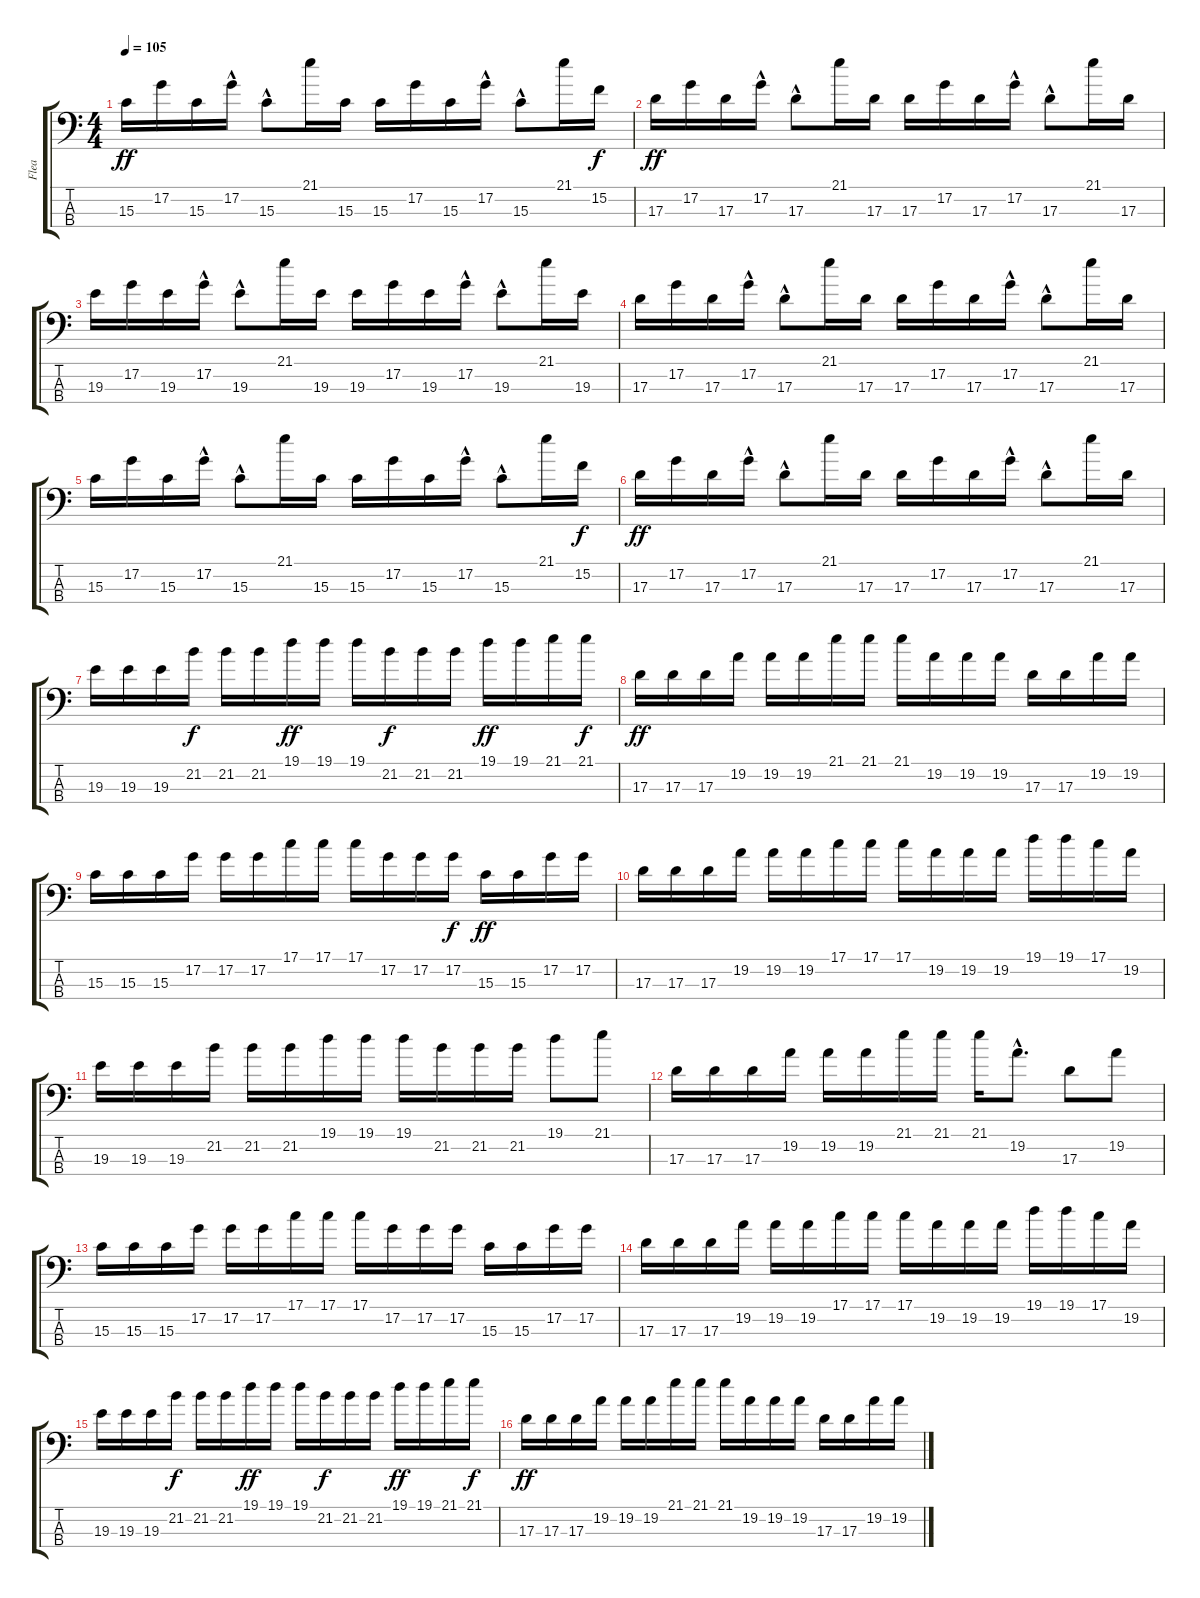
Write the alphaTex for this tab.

\track ("Flea" "Flea") {instrument electricbassfinger}
\staff {score tabs}
\tuning (G2 D2 A1 E1) {hide}
\ts (4 4)
\tempo 105
\clef f4
\ks c
15.3.16{dy ff} 17.2.16 15.3.16 17.2{hac}.16 15.3{hac}.8 21.1.16 15.3.16 15.3.16 17.2.16 15.3.16 17.2{hac}.16 15.3{hac}.8 21.1.16 15.2.16{dy f} |
17.3.16{dy ff} 17.2.16 17.3.16 17.2{hac}.16 17.3{hac}.8 21.1.16 17.3.16 17.3.16 17.2.16 17.3.16 17.2{hac}.16 17.3{hac}.8 21.1.16 17.3.16 |
19.3.16 17.2.16 19.3.16 17.2{hac}.16 19.3{hac}.8 21.1.16 19.3.16 19.3.16 17.2.16 19.3.16 17.2{hac}.16 19.3{hac}.8 21.1.16 19.3.16 |
17.3.16 17.2.16 17.3.16 17.2{hac}.16 17.3{hac}.8 21.1.16 17.3.16 17.3.16 17.2.16 17.3.16 17.2{hac}.16 17.3{hac}.8 21.1.16 17.3.16 |
15.3.16 17.2.16 15.3.16 17.2{hac}.16 15.3{hac}.8 21.1.16 15.3.16 15.3.16 17.2.16 15.3.16 17.2{hac}.16 15.3{hac}.8 21.1.16 15.2.16{dy f} |
17.3.16{dy ff} 17.2.16 17.3.16 17.2{hac}.16 17.3{hac}.8 21.1.16 17.3.16 17.3.16 17.2.16 17.3.16 17.2{hac}.16 17.3{hac}.8 21.1.16 17.3.16 |
19.3.16 19.3.16 19.3.16 21.2.16{dy f} 21.2.16 21.2.16 19.1.16{dy ff} 19.1.16 19.1.16 21.2.16{dy f} 21.2.16 21.2.16 19.1.16{dy ff} 19.1.16 21.1.16 21.1.16{dy f} |
17.3.16{dy ff} 17.3.16 17.3.16 19.2.16 19.2.16 19.2.16 21.1.16 21.1.16 21.1.16 19.2.16 19.2.16 19.2.16 17.3.16 17.3.16 19.2.16 19.2.16 |
15.3.16 15.3.16 15.3.16 17.2.16 17.2.16 17.2.16 17.1.16 17.1.16 17.1.16 17.2.16 17.2.16 17.2.16{dy f} 15.3.16{dy ff} 15.3.16 17.2.16 17.2.16 |
17.3.16 17.3.16 17.3.16 19.2.16 19.2.16 19.2.16 17.1.16 17.1.16 17.1.16 19.2.16 19.2.16 19.2.16 19.1.16 19.1.16 17.1.16 19.2.16 |
19.3.16 19.3.16 19.3.16 21.2.16 21.2.16 21.2.16 19.1.16 19.1.16 19.1.16 21.2.16 21.2.16 21.2.16 19.1.8 21.1.8 |
17.3.16 17.3.16 17.3.16 19.2.16 19.2.16 19.2.16 21.1.16 21.1.16 21.1.16 19.2{hac}.8{d} 17.3.8 19.2.8 |
15.3.16 15.3.16 15.3.16 17.2.16 17.2.16 17.2.16 17.1.16 17.1.16 17.1.16 17.2.16 17.2.16 17.2.16 15.3.16 15.3.16 17.2.16 17.2.16 |
17.3.16 17.3.16 17.3.16 19.2.16 19.2.16 19.2.16 17.1.16 17.1.16 17.1.16 19.2.16 19.2.16 19.2.16 19.1.16 19.1.16 17.1.16 19.2.16 |
19.3.16 19.3.16 19.3.16 21.2.16{dy f} 21.2.16 21.2.16 19.1.16{dy ff} 19.1.16 19.1.16 21.2.16{dy f} 21.2.16 21.2.16 19.1.16{dy ff} 19.1.16 21.1.16 21.1.16{dy f} |
17.3.16{dy ff} 17.3.16 17.3.16 19.2.16 19.2.16 19.2.16 21.1.16 21.1.16 21.1.16 19.2.16 19.2.16 19.2.16 17.3.16 17.3.16 19.2.16 19.2.16
